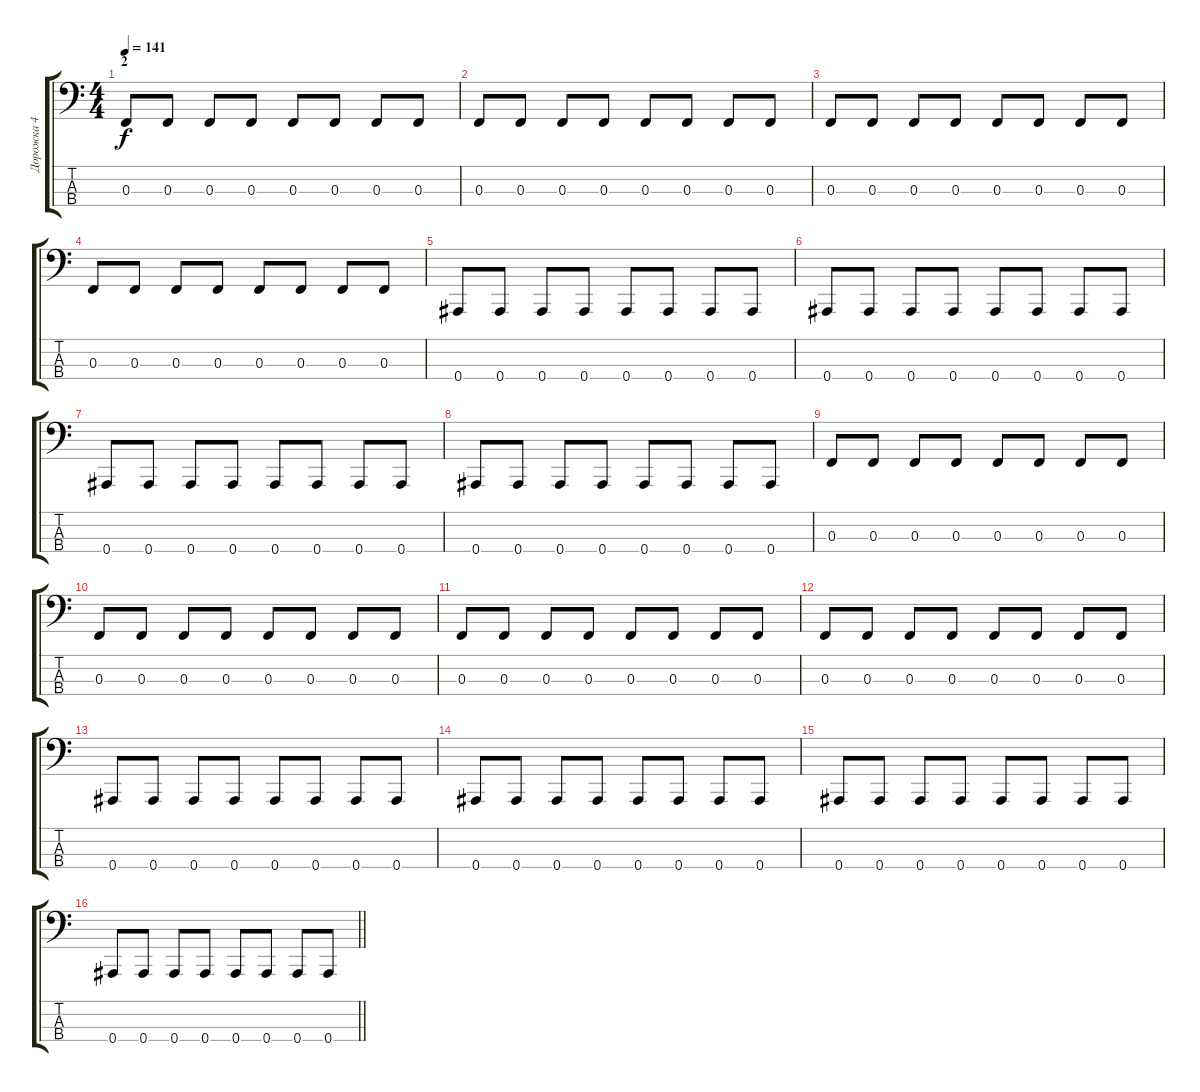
\track ("Дорожка 4" "Дорожка 4") {instrument electricbasspick}
\staff {score tabs}
\tuning (Eb2 Bb1 F1 Bb0) {hide}
\ts (4 4)
\section ("" "2")
\tempo 141
\clef f4
\ks c
0.3.8{dy f} 0.3.8 0.3.8 0.3.8 0.3.8 0.3.8 0.3.8 0.3.8 |
0.3.8 0.3.8 0.3.8 0.3.8 0.3.8 0.3.8 0.3.8 0.3.8 |
0.3.8 0.3.8 0.3.8 0.3.8 0.3.8 0.3.8 0.3.8 0.3.8 |
0.3.8 0.3.8 0.3.8 0.3.8 0.3.8 0.3.8 0.3.8 0.3.8 |
0.4.8 0.4.8 0.4.8 0.4.8 0.4.8 0.4.8 0.4.8 0.4.8 |
0.4.8 0.4.8 0.4.8 0.4.8 0.4.8 0.4.8 0.4.8 0.4.8 |
0.4.8 0.4.8 0.4.8 0.4.8 0.4.8 0.4.8 0.4.8 0.4.8 |
0.4.8 0.4.8 0.4.8 0.4.8 0.4.8 0.4.8 0.4.8 0.4.8 |
0.3.8 0.3.8 0.3.8 0.3.8 0.3.8 0.3.8 0.3.8 0.3.8 |
0.3.8 0.3.8 0.3.8 0.3.8 0.3.8 0.3.8 0.3.8 0.3.8 |
0.3.8 0.3.8 0.3.8 0.3.8 0.3.8 0.3.8 0.3.8 0.3.8 |
0.3.8 0.3.8 0.3.8 0.3.8 0.3.8 0.3.8 0.3.8 0.3.8 |
0.4.8 0.4.8 0.4.8 0.4.8 0.4.8 0.4.8 0.4.8 0.4.8 |
0.4.8 0.4.8 0.4.8 0.4.8 0.4.8 0.4.8 0.4.8 0.4.8 |
0.4.8 0.4.8 0.4.8 0.4.8 0.4.8 0.4.8 0.4.8 0.4.8 |
\barLineRight lightlight
0.4.8 0.4.8 0.4.8 0.4.8 0.4.8 0.4.8 0.4.8 0.4.8
